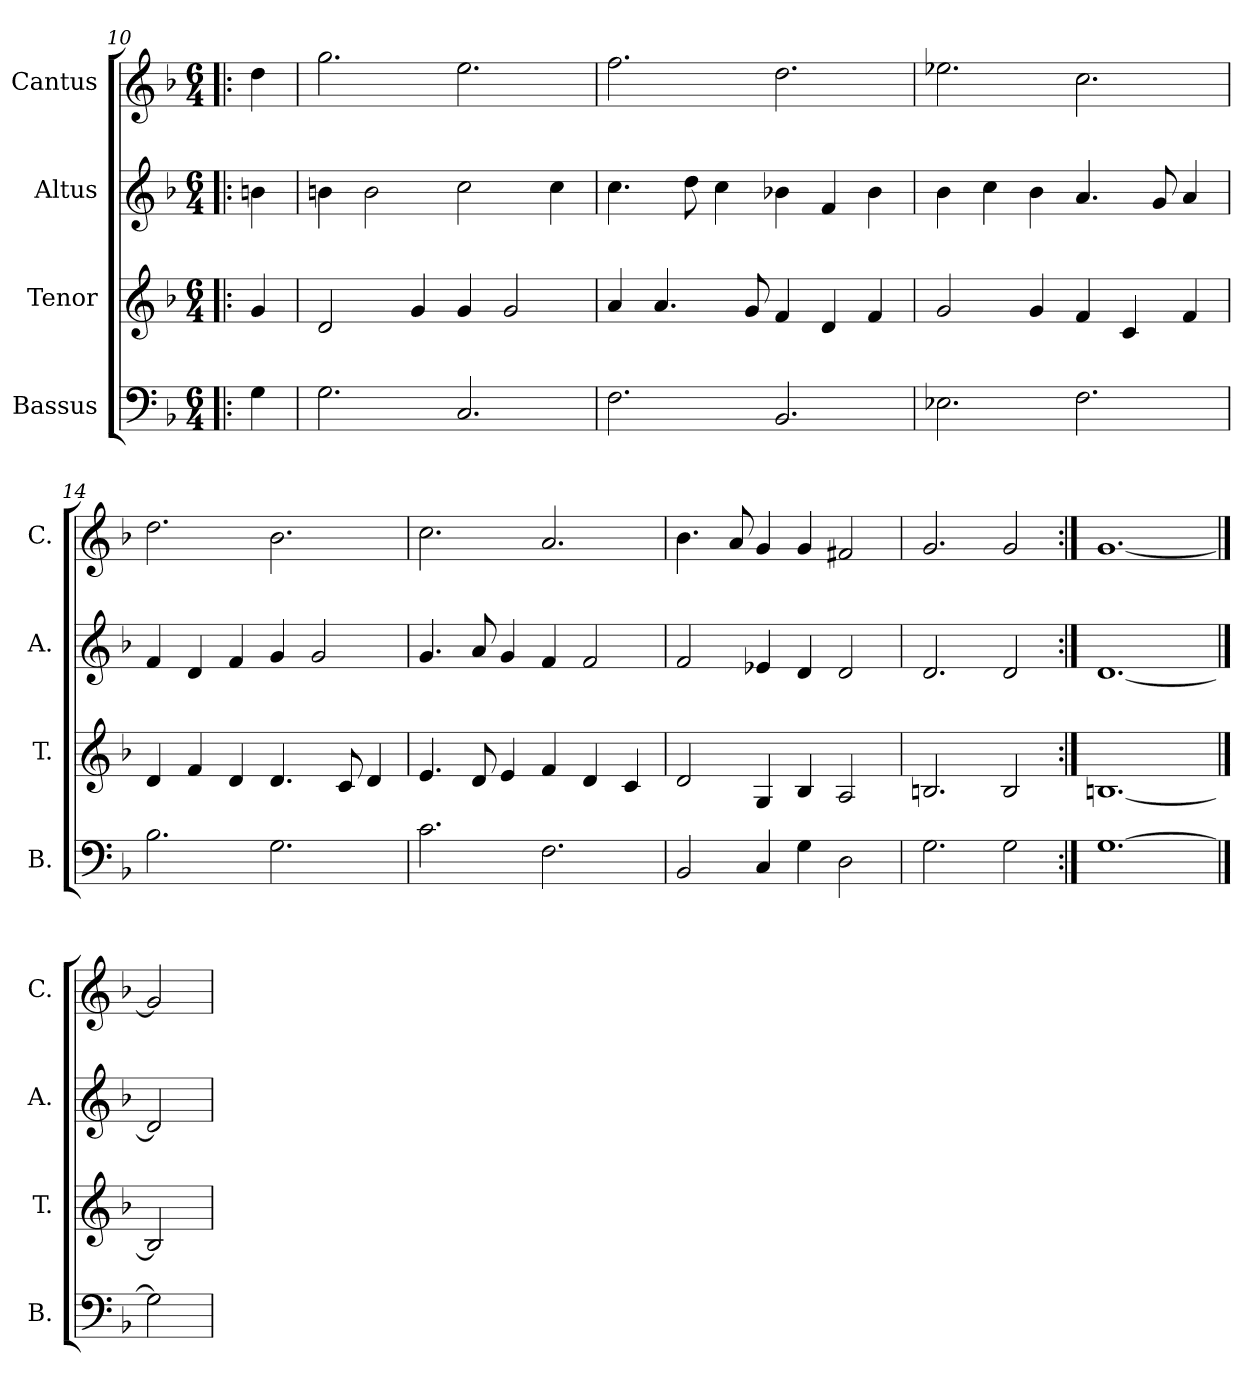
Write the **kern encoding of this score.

**kern	**kern	**kern	**kern
*part4	*part3	*part2	*part1
*staff4	*staff3	*staff2	*staff1
*I"Bassus	*I"Tenor	*I"Altus	*I"Cantus
*I'B.	*I'T.	*I'A.	*I'C.
*clefF4	*clefG2	*clefG2	*clefG2
*k[b-]	*k[b-]	*k[b-]	*k[b-]
*F:	*F:	*F:	*F:
*M6/4	*M6/4	*M6/4	*M6/4
=10!|:	=10!|:	=10!|:	=10!|:
4G\	4g/	4bn\	4dd\
=11	=11	=11	=11
2.G\	2d/	4bn\	2.gg\
.	.	2b\	.
.	4g/	.	.
2.C/	4g/	2cc\	2.ee\
.	2g/	.	.
.	.	4cc\	.
=12	=12	=12	=12
2.F\	4a/	4.cc\	2.ff\
.	4.a/	.	.
.	.	8dd\	.
.	.	4cc\	.
.	8g/	.	.
2.BB-/	4f/	4b-X\	2.dd\
.	4d/	4f/	.
.	4f/	4b-\	.
=13	=13	=13	=13
2.E-X\	2g/	4b-\	2.ee-X\
.	.	4cc\	.
.	4g/	4b-\	.
2.F\	4f/	4.a/	2.cc\
.	4c/	.	.
.	.	8g/	.
.	4f/	4a/	.
!!LO:LB:g=z
=14	=14	=14	=14
2.B-\	4d/	4f/	2.dd\
.	4f/	4d/	.
.	4d/	4f/	.
2.G\	4.d/	4g/	2.b-\
.	.	2g/	.
.	8c/	.	.
.	4d/	.	.
=15	=15	=15	=15
2.c\	4.e/	4.g/	2.cc\
.	8d/	8a/	.
.	4e/	4g/	.
2.F\	4f/	4f/	2.a/
.	4d/	2f/	.
.	4c/	.	.
=16	=16	=16	=16
2BB-/	2d/	2f/	4.b-\
.	.	.	8a/
4C/	4G/	4e-X/	4g/
4G\	4B-/	4d/	4g/
2D\	2A/	2d/	2f#X/
=17	=17	=17	=17
2.G\	2.Bn/	2.d/	2.g/
2G\	2B/	2d/	2g/
=18:|!	=18:|!	=18:|!	=18:|!
[1.G	[1.Bn	[1.d	[1.g
==19	==19	==19	==19
2G]	2B]	2d]	2g]
=	=	=	=
*-	*-	*-	*-
